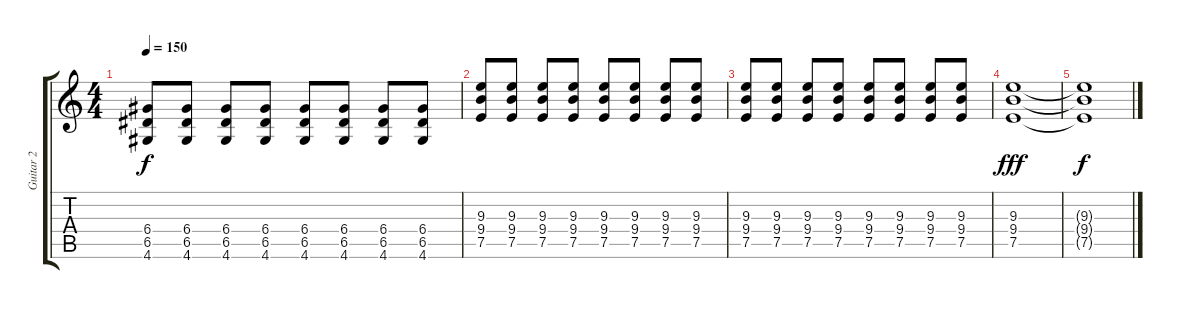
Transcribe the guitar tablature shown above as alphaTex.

\track ("Guitar 2" "Guitar 2") {instrument acousticguitarsteel}
\staff {score tabs}
\tuning (E4 B3 G3 D3 A2 E2) {hide}
\ts (4 4)
\tempo 150
\clef g2
\ks c
(6.4 6.5 4.6).8{dy f} (6.4 6.5 4.6).8 (6.4 6.5 4.6).8 (6.4 6.5 4.6).8 (6.4 6.5 4.6).8 (6.4 6.5 4.6).8 (6.4 6.5 4.6).8 (6.4 6.5 4.6).8 |
(9.3 9.4 7.5).8 (9.3 9.4 7.5).8 (9.3 9.4 7.5).8 (9.3 9.4 7.5).8 (9.3 9.4 7.5).8 (9.3 9.4 7.5).8 (9.3 9.4 7.5).8 (9.3 9.4 7.5).8 |
(9.3 9.4 7.5).8 (9.3 9.4 7.5).8 (9.3 9.4 7.5).8 (9.3 9.4 7.5).8 (9.3 9.4 7.5).8 (9.3 9.4 7.5).8 (9.3 9.4 7.5).8 (9.3 9.4 7.5).8 |
(9.3 9.4 7.5).1{dy fff} |
(9.3{t} 9.4{t} 7.5{t}).1{dy f}
